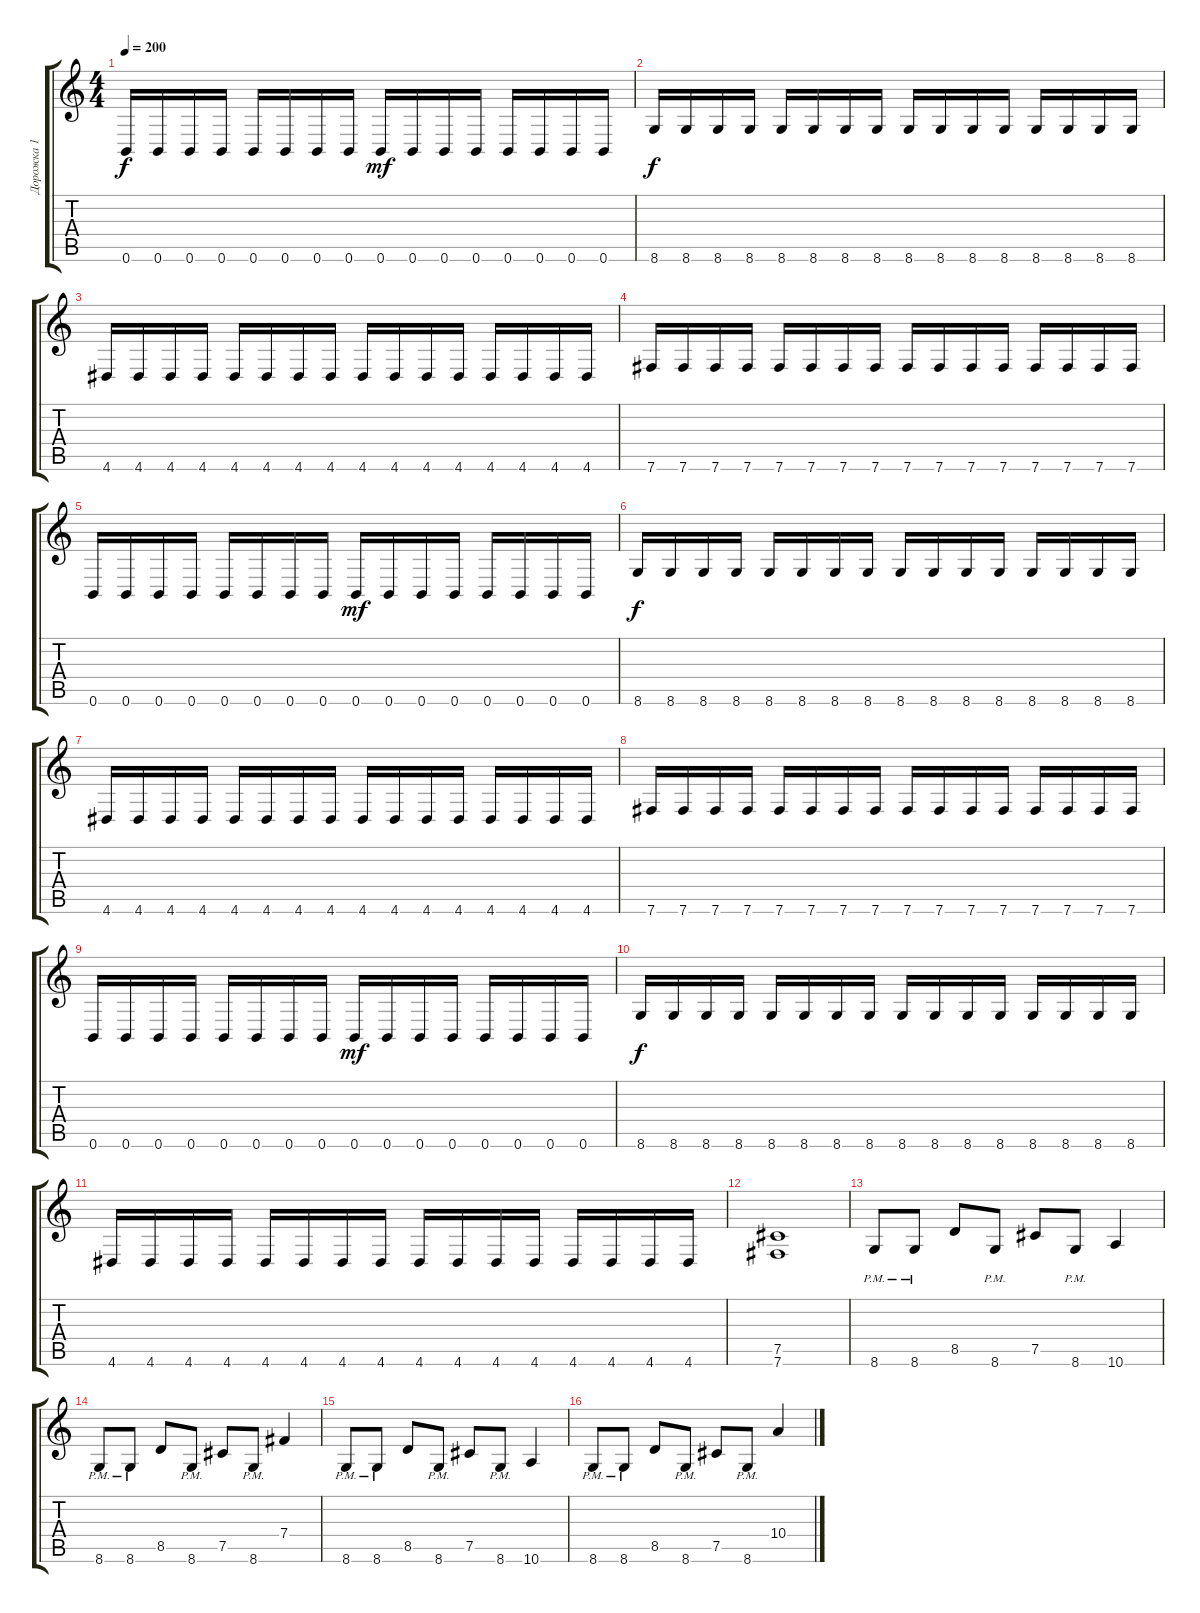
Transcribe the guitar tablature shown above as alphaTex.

\track ("Дорожка 1" "Дорожка 1") {instrument distortionguitar}
\staff {score tabs}
\tuning (Db4 Ab3 E3 B2 Gb2 B1) {hide}
\ts (4 4)
\tempo 200
\clef g2
\ks c
0.6.16{dy f} 0.6.16 0.6.16 0.6.16 0.6.16 0.6.16 0.6.16 0.6.16 0.6.16{dy mf} 0.6.16 0.6.16 0.6.16 0.6.16 0.6.16 0.6.16 0.6.16 |
8.6.16{dy f} 8.6.16 8.6.16 8.6.16 8.6.16 8.6.16 8.6.16 8.6.16 8.6.16 8.6.16 8.6.16 8.6.16 8.6.16 8.6.16 8.6.16 8.6.16 |
4.6.16 4.6.16 4.6.16 4.6.16 4.6.16 4.6.16 4.6.16 4.6.16 4.6.16 4.6.16 4.6.16 4.6.16 4.6.16 4.6.16 4.6.16 4.6.16 |
7.6.16 7.6.16 7.6.16 7.6.16 7.6.16 7.6.16 7.6.16 7.6.16 7.6.16 7.6.16 7.6.16 7.6.16 7.6.16 7.6.16 7.6.16 7.6.16 |
0.6.16 0.6.16 0.6.16 0.6.16 0.6.16 0.6.16 0.6.16 0.6.16 0.6.16{dy mf} 0.6.16 0.6.16 0.6.16 0.6.16 0.6.16 0.6.16 0.6.16 |
8.6.16{dy f} 8.6.16 8.6.16 8.6.16 8.6.16 8.6.16 8.6.16 8.6.16 8.6.16 8.6.16 8.6.16 8.6.16 8.6.16 8.6.16 8.6.16 8.6.16 |
4.6.16 4.6.16 4.6.16 4.6.16 4.6.16 4.6.16 4.6.16 4.6.16 4.6.16 4.6.16 4.6.16 4.6.16 4.6.16 4.6.16 4.6.16 4.6.16 |
7.6.16 7.6.16 7.6.16 7.6.16 7.6.16 7.6.16 7.6.16 7.6.16 7.6.16 7.6.16 7.6.16 7.6.16 7.6.16 7.6.16 7.6.16 7.6.16 |
0.6.16 0.6.16 0.6.16 0.6.16 0.6.16 0.6.16 0.6.16 0.6.16 0.6.16{dy mf} 0.6.16 0.6.16 0.6.16 0.6.16 0.6.16 0.6.16 0.6.16 |
8.6.16{dy f} 8.6.16 8.6.16 8.6.16 8.6.16 8.6.16 8.6.16 8.6.16 8.6.16 8.6.16 8.6.16 8.6.16 8.6.16 8.6.16 8.6.16 8.6.16 |
4.6.16 4.6.16 4.6.16 4.6.16 4.6.16 4.6.16 4.6.16 4.6.16 4.6.16 4.6.16 4.6.16 4.6.16 4.6.16 4.6.16 4.6.16 4.6.16 |
(7.5 7.6).1 |
8.6{pm}.8 8.6{pm}.8 8.5.8 8.6{pm}.8 7.5.8 8.6{pm}.8 10.6.4 |
8.6{pm}.8 8.6{pm}.8 8.5.8 8.6{pm}.8 7.5.8 8.6{pm}.8 7.4.4 |
8.6{pm}.8 8.6{pm}.8 8.5.8 8.6{pm}.8 7.5.8 8.6{pm}.8 10.6.4 |
8.6{pm}.8 8.6{pm}.8 8.5.8 8.6{pm}.8 7.5.8 8.6{pm}.8 10.4.4
